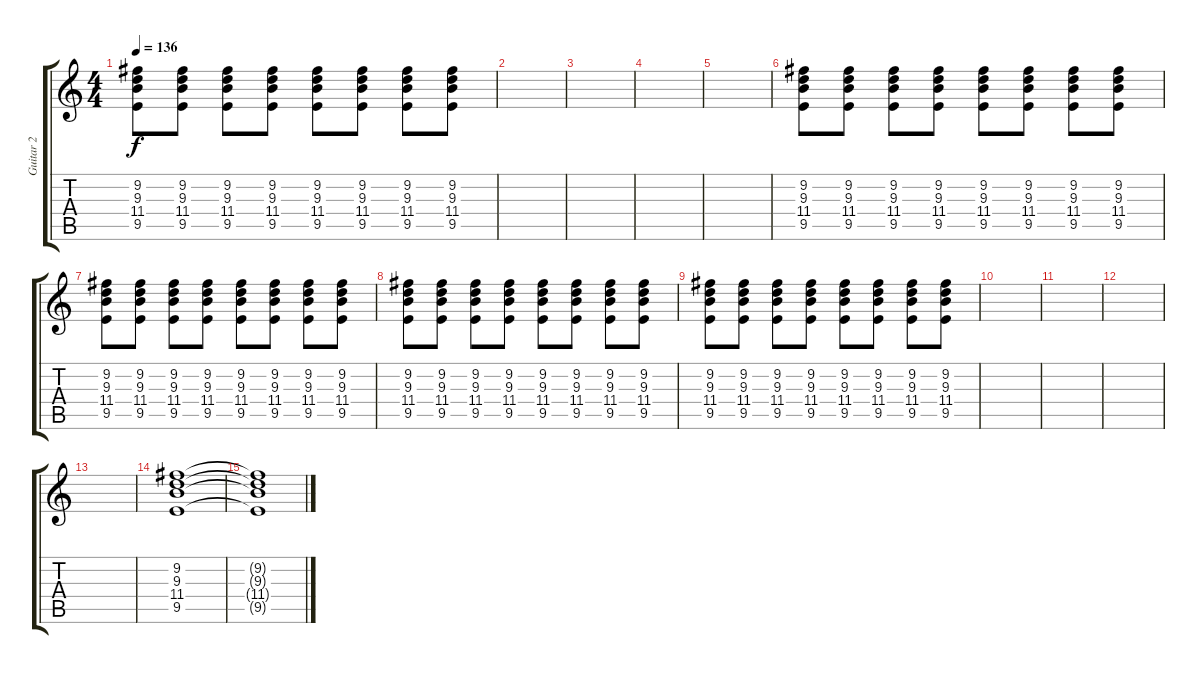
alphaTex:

\track ("Guitar 2" "Guitar 2") {instrument electricguitarjazz}
\staff {score tabs}
\tuning (D4 A3 F3 C3 G2 C2) {hide}
\ts (4 4)
\tempo 136
\clef g2
\ks c
(9.2 9.3 11.4 9.5).8{dy f} (9.2 9.3 11.4 9.5).8 (9.2 9.3 11.4 9.5).8 (9.2 9.3 11.4 9.5).8 (9.2 9.3 11.4 9.5).8 (9.2 9.3 11.4 9.5).8 (9.2 9.3 11.4 9.5).8 (9.2 9.3 11.4 9.5).8 |
|
|
|
|
(9.2 9.3 11.4 9.5).8 (9.2 9.3 11.4 9.5).8 (9.2 9.3 11.4 9.5).8 (9.2 9.3 11.4 9.5).8 (9.2 9.3 11.4 9.5).8 (9.2 9.3 11.4 9.5).8 (9.2 9.3 11.4 9.5).8 (9.2 9.3 11.4 9.5).8 |
(9.2 9.3 11.4 9.5).8 (9.2 9.3 11.4 9.5).8 (9.2 9.3 11.4 9.5).8 (9.2 9.3 11.4 9.5).8 (9.2 9.3 11.4 9.5).8 (9.2 9.3 11.4 9.5).8 (9.2 9.3 11.4 9.5).8 (9.2 9.3 11.4 9.5).8 |
(9.2 9.3 11.4 9.5).8 (9.2 9.3 11.4 9.5).8 (9.2 9.3 11.4 9.5).8 (9.2 9.3 11.4 9.5).8 (9.2 9.3 11.4 9.5).8 (9.2 9.3 11.4 9.5).8 (9.2 9.3 11.4 9.5).8 (9.2 9.3 11.4 9.5).8 |
(9.2 9.3 11.4 9.5).8 (9.2 9.3 11.4 9.5).8 (9.2 9.3 11.4 9.5).8 (9.2 9.3 11.4 9.5).8 (9.2 9.3 11.4 9.5).8 (9.2 9.3 11.4 9.5).8 (9.2 9.3 11.4 9.5).8 (9.2 9.3 11.4 9.5).8 |
|
|
|
|
(9.2 9.3 11.4 9.5).1 |
(9.2{t} 9.3{t} 11.4{t} 9.5{t}).1
